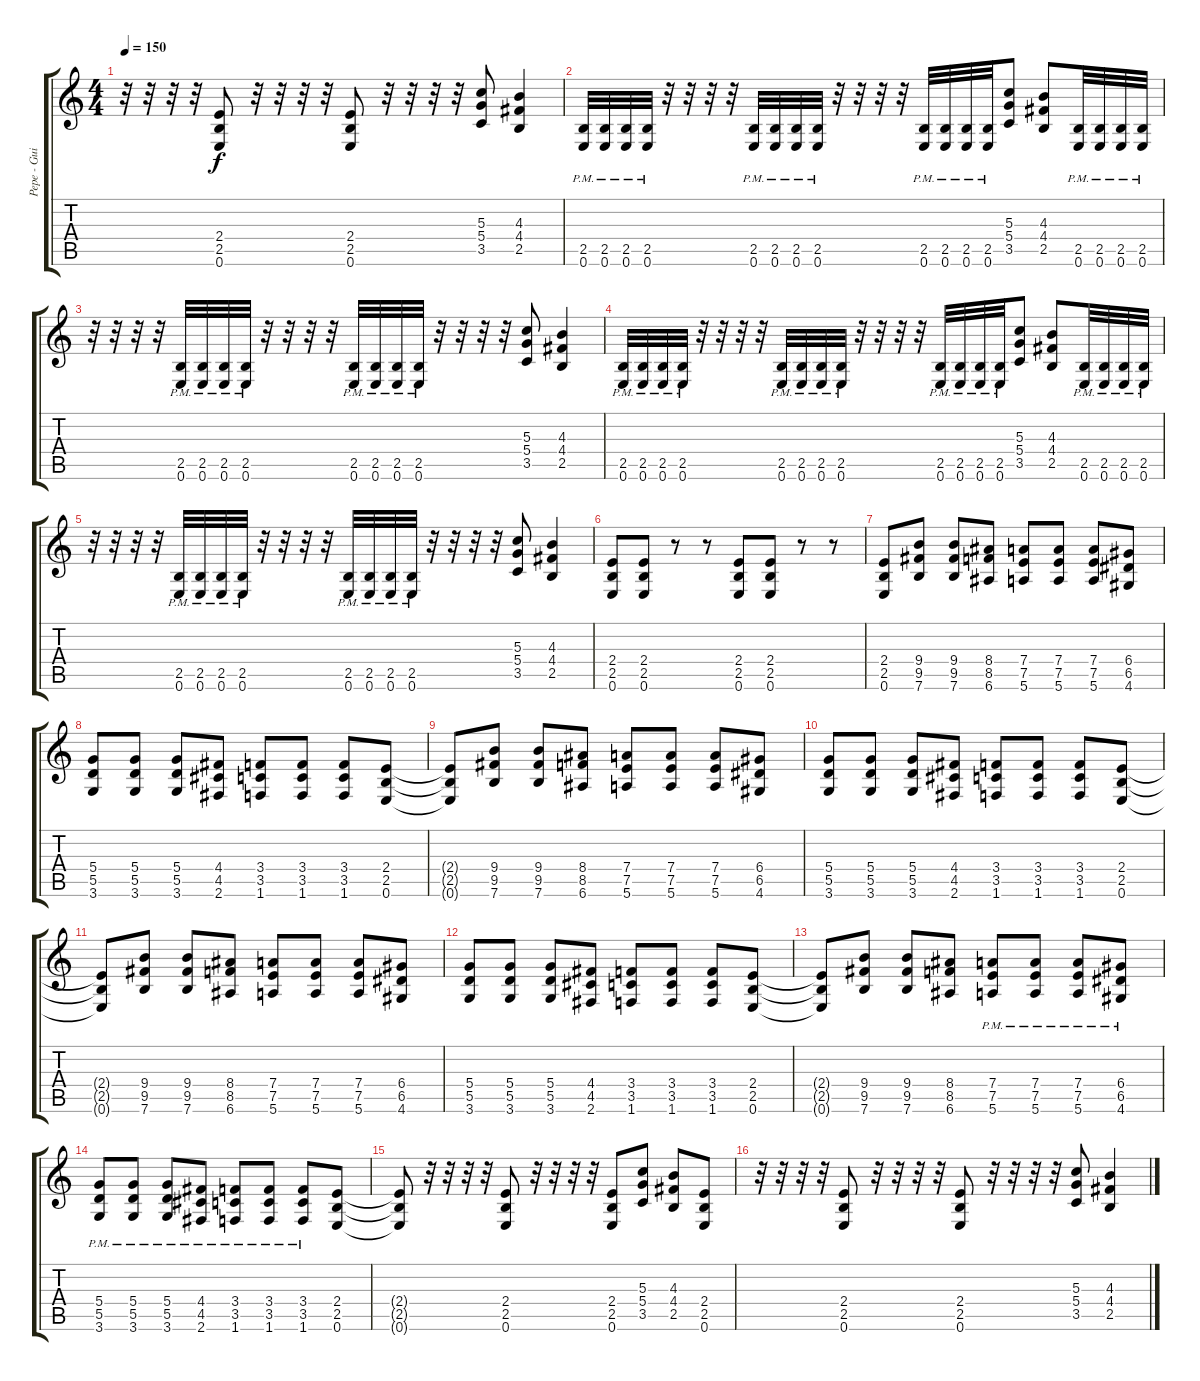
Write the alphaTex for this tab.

\track ("Pepe - Guitar" "Pepe - Gui") {instrument distortionguitar}
\staff {score tabs}
\tuning (E4 B3 G3 D3 A2 E2) {hide}
\ts (4 4)
\tempo 150
\clef g2
\ks c
r.32{dy f} r.32 r.32 r.32 (2.4 2.5 0.6).8 r.32 r.32 r.32 r.32 (2.4 2.5 0.6).8 r.32 r.32 r.32 r.32 (5.3 5.4 3.5).8 (4.3 4.4 2.5).4 |
(2.5 0.6{pm}).32 (2.5 0.6{pm}).32 (2.5 0.6{pm}).32 (2.5 0.6{pm}).32 r.32 r.32 r.32 r.32 (2.5 0.6{pm}).32 (2.5 0.6{pm}).32 (2.5 0.6{pm}).32 (2.5 0.6{pm}).32 r.32 r.32 r.32 r.32 (2.5 0.6{pm}).32 (2.5 0.6{pm}).32 (2.5 0.6{pm}).32 (2.5 0.6{pm}).32 (5.3 5.4 3.5).8 (4.3 4.4 2.5).8 (2.5 0.6{pm}).32 (2.5 0.6{pm}).32 (2.5 0.6{pm}).32 (2.5 0.6{pm}).32 |
r.32 r.32 r.32 r.32 (2.5 0.6{pm}).32 (2.5 0.6{pm}).32 (2.5 0.6{pm}).32 (2.5 0.6{pm}).32 r.32 r.32 r.32 r.32 (2.5 0.6{pm}).32 (2.5 0.6{pm}).32 (2.5 0.6{pm}).32 (2.5 0.6{pm}).32 r.32 r.32 r.32 r.32 (5.3 5.4 3.5).8 (4.3 4.4 2.5).4 |
(2.5 0.6{pm}).32 (2.5 0.6{pm}).32 (2.5 0.6{pm}).32 (2.5 0.6{pm}).32 r.32 r.32 r.32 r.32 (2.5 0.6{pm}).32 (2.5 0.6{pm}).32 (2.5 0.6{pm}).32 (2.5 0.6{pm}).32 r.32 r.32 r.32 r.32 (2.5 0.6{pm}).32 (2.5 0.6{pm}).32 (2.5 0.6{pm}).32 (2.5 0.6{pm}).32 (5.3 5.4 3.5).8 (4.3 4.4 2.5).8 (2.5 0.6{pm}).32 (2.5 0.6{pm}).32 (2.5 0.6{pm}).32 (2.5 0.6{pm}).32 |
r.32 r.32 r.32 r.32 (2.5 0.6{pm}).32 (2.5 0.6{pm}).32 (2.5 0.6{pm}).32 (2.5 0.6{pm}).32 r.32 r.32 r.32 r.32 (2.5 0.6{pm}).32 (2.5 0.6{pm}).32 (2.5 0.6{pm}).32 (2.5 0.6{pm}).32 r.32 r.32 r.32 r.32 (5.3 5.4 3.5).8 (4.3 4.4 2.5).4 |
(2.4 2.5 0.6).8 (2.4 2.5 0.6).8 r.8 r.8 (2.4 2.5 0.6).8 (2.4 2.5 0.6).8 r.8 r.8 |
(2.4 2.5 0.6).8 (9.4 9.5 7.6).8 (9.4 9.5 7.6).8 (8.4 8.5 6.6).8 (7.4 7.5 5.6).8 (7.4 7.5 5.6).8 (7.4 7.5 5.6).8 (6.4 6.5 4.6).8 |
(5.4 5.5 3.6).8 (5.4 5.5 3.6).8 (5.4 5.5 3.6).8 (4.4 4.5 2.6).8 (3.4 3.5 1.6).8 (3.4 3.5 1.6).8 (3.4 3.5 1.6).8 (2.4 2.5 0.6).8 |
(2.4{t} 2.5{t} 0.6{t}).8 (9.4 9.5 7.6).8 (9.4 9.5 7.6).8 (8.4 8.5 6.6).8 (7.4 7.5 5.6).8 (7.4 7.5 5.6).8 (7.4 7.5 5.6).8 (6.4 6.5 4.6).8 |
(5.4 5.5 3.6).8 (5.4 5.5 3.6).8 (5.4 5.5 3.6).8 (4.4 4.5 2.6).8 (3.4 3.5 1.6).8 (3.4 3.5 1.6).8 (3.4 3.5 1.6).8 (2.4 2.5 0.6).8 |
(2.4{t} 2.5{t} 0.6{t}).8 (9.4 9.5 7.6).8 (9.4 9.5 7.6).8 (8.4 8.5 6.6).8 (7.4 7.5 5.6).8 (7.4 7.5 5.6).8 (7.4 7.5 5.6).8 (6.4 6.5 4.6).8 |
(5.4 5.5 3.6).8 (5.4 5.5 3.6).8 (5.4 5.5 3.6).8 (4.4 4.5 2.6).8 (3.4 3.5 1.6).8 (3.4 3.5 1.6).8 (3.4 3.5 1.6).8 (2.4 2.5 0.6).8 |
(2.4{t} 2.5{t} 0.6{t}).8 (9.4 9.5 7.6).8 (9.4 9.5 7.6).8 (8.4 8.5 6.6).8 (7.4{pm} 7.5{pm} 5.6{pm}).8 (7.4{pm} 7.5{pm} 5.6{pm}).8 (7.4{pm} 7.5{pm} 5.6{pm}).8 (6.4{pm} 6.5{pm} 4.6{pm}).8 |
(5.4{pm} 5.5{pm} 3.6{pm}).8 (5.4{pm} 5.5{pm} 3.6{pm}).8 (5.4{pm} 5.5{pm} 3.6{pm}).8 (4.4{pm} 4.5{pm} 2.6{pm}).8 (3.4{pm} 3.5{pm} 1.6{pm}).8 (3.4{pm} 3.5{pm} 1.6{pm}).8 (3.4{pm} 3.5{pm} 1.6{pm}).8 (2.4 2.5 0.6).8 |
(2.4{t} 2.5{t} 0.6{t}).8 r.32 r.32 r.32 r.32 (2.4 2.5 0.6).8 r.32 r.32 r.32 r.32 (2.4 2.5 0.6).8 (5.3 5.4 3.5).8 (4.3 4.4 2.5).8 (2.4 2.5 0.6).8 |
r.32 r.32 r.32 r.32 (2.4 2.5 0.6).8 r.32 r.32 r.32 r.32 (2.4 2.5 0.6).8 r.32 r.32 r.32 r.32 (5.3 5.4 3.5).8 (4.3 4.4 2.5).4
